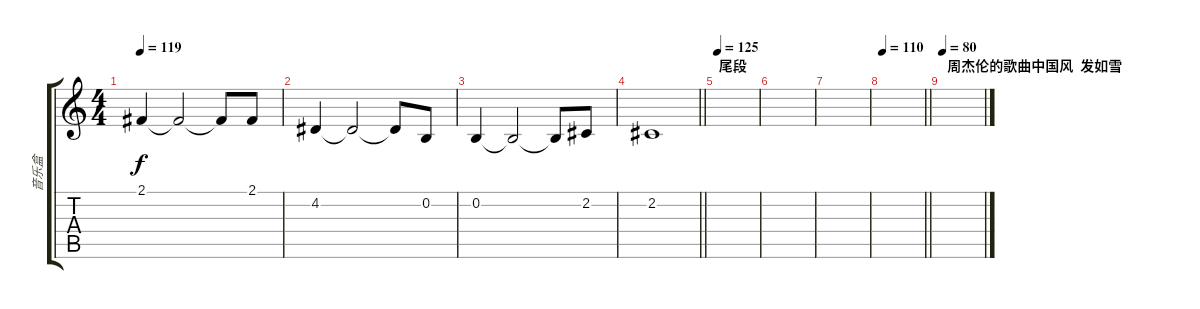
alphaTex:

\track ("音乐盒" "音乐盒") {instrument ocarina}
\staff {score tabs}
\tuning (E4 B3 G3 D3 A2 E2) {hide}
\ts (4 4)
\tempo 119
\clef g2
\ks c
2.1.4{dy f} 2.1{t}.2 2.1{t}.8 2.1.8 |
4.2.4 4.2{t}.2 4.2{t}.8 0.2.8 |
0.2.4 0.2{t}.2 0.2{t}.8 2.2.8 |
\barLineRight lightlight
2.2.1 |
\section ("" "尾段 ")
\tempo 125
|
|
|
\tempo 110
\barLineRight lightlight
|
\section ("" " 周杰伦的歌曲中国风  发如雪")
\tempo 80
